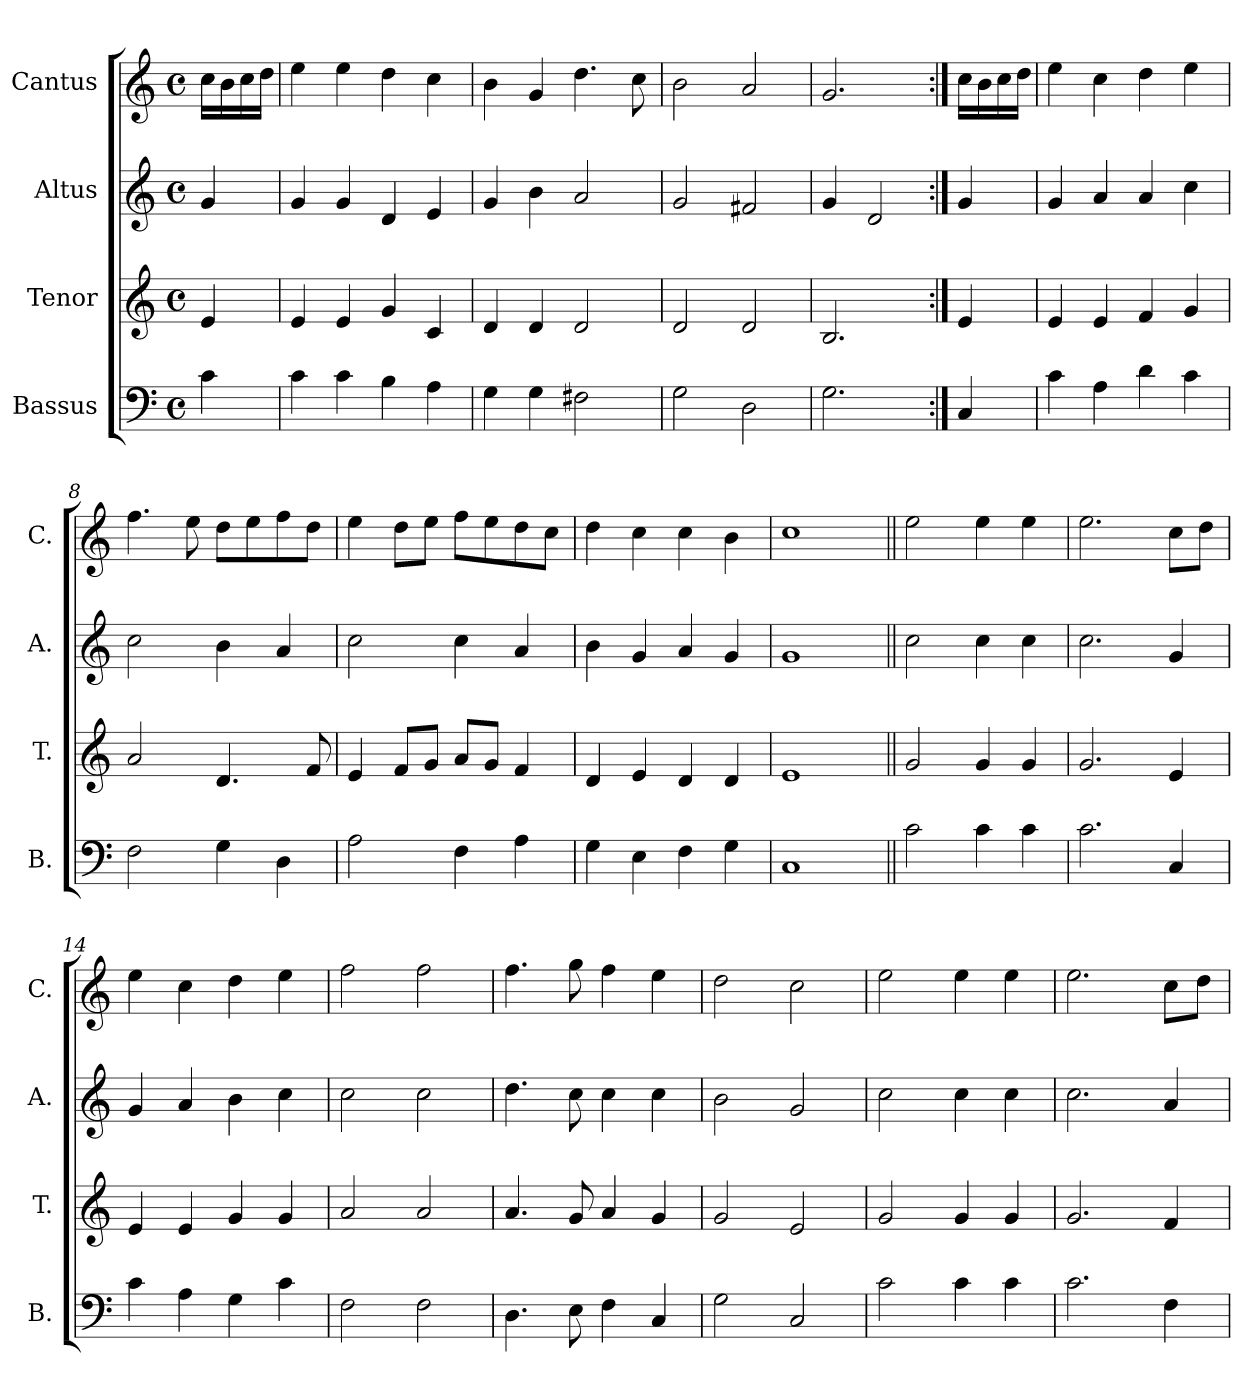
**kern	**kern	**kern	**kern
*part4	*part3	*part2	*part1
*staff4	*staff3	*staff2	*staff1
*I"Bassus	*I"Tenor	*I"Altus	*I"Cantus
*I'B.	*I'T.	*I'A.	*I'C.
*clefF4	*clefG2	*clefG2	*clefG2
*k[]	*k[]	*k[]	*k[]
*M4/4	*M4/4	*M4/4	*M4/4
*met(c)	*met(c)	*met(c)	*met(c)
=1	=1	=1	=1
4c\	4e/	4g/	16cc\LL
.	.	.	16b\
.	.	.	16cc\
.	.	.	16dd\JJ
=2	=2	=2	=2
4c\	4e/	4g/	4ee\
4c\	4e/	4g/	4ee\
4B\	4g/	4d/	4dd\
4A\	4c/	4e/	4cc\
=3	=3	=3	=3
4G\	4d/	4g/	4b\
4G\	4d/	4b\	4g/
2F#X\	2d/	2a/	4.dd\
.	.	.	8cc\
=4	=4	=4	=4
2G\	2d/	2g/	2b\
2D\	2d/	2f#X/	2a/
=5	=5	=5	=5
2.G\	2.B/	4g/	2.g/
.	.	2d/	.
=6:|!	=6:|!	=6:|!	=6:|!
4C/	4e/	4g/	16cc\LL
.	.	.	16b\
.	.	.	16cc\
.	.	.	16dd\JJ
=7	=7	=7	=7
4c\	4e/	4g/	4ee\
4A\	4e/	4a/	4cc\
4d\	4f/	4a/	4dd\
4c\	4g/	4cc\	4ee\
=8	=8	=8	=8
2F\	2a/	2cc\	4.ff\
.	.	.	8ee\
4G\	4.d/	4b\	8dd\L
.	.	.	8ee\
4D\	.	4a/	8ff\
.	8f/	.	8dd\J
=9	=9	=9	=9
2A\	4e/	2cc\	4ee\
.	8f/L	.	8dd\L
.	8g/J	.	8ee\J
4F\	8a/L	4cc\	8ff\L
.	8g/J	.	8ee\
4A\	4f/	4a/	8dd\
.	.	.	8cc\J
!!LO:LB:g=z
=10	=10	=10	=10
4G\	4d/	4b\	4dd\
4E\	4e/	4g/	4cc\
4F\	4d/	4a/	4cc\
4G\	4d/	4g/	4b\
=11	=11	=11	=11
1C	1e	1g	1cc
=12||	=12||	=12||	=12||
2c\	2g/	2cc\	2ee\
4c\	4g/	4cc\	4ee\
4c\	4g/	4cc\	4ee\
=13	=13	=13	=13
2.c\	2.g/	2.cc\	2.ee\
4C/	4e/	4g/	8cc\L
.	.	.	8dd\J
=14	=14	=14	=14
4c\	4e/	4g/	4ee\
4A\	4e/	4a/	4cc\
4G\	4g/	4b\	4dd\
4c\	4g/	4cc\	4ee\
=15	=15	=15	=15
2F\	2a/	2cc\	2ff\
2F\	2a/	2cc\	2ff\
=16	=16	=16	=16
4.D\	4.a/	4.dd\	4.ff\
8E\	8g/	8cc\	8gg\
4F\	4a/	4cc\	4ff\
4C/	4g/	4cc\	4ee\
=17	=17	=17	=17
2G\	2g/	2b\	2dd\
2C/	2e/	2g/	2cc\
=18	=18	=18	=18
2c\	2g/	2cc\	2ee\
4c\	4g/	4cc\	4ee\
4c\	4g/	4cc\	4ee\
=19	=19	=19	=19
2.c\	2.g/	2.cc\	2.ee\
4F\	4f/	4a/	8cc\L
.	.	.	8dd\J
=	=	=	=
*-	*-	*-	*-
